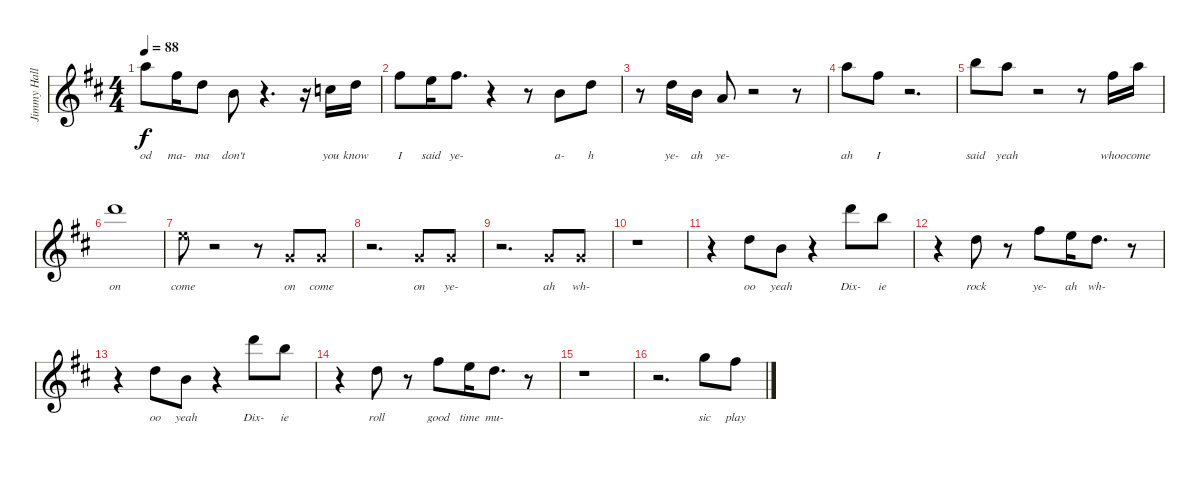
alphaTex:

\track ("Jimmy Hall Vocals" "Jimmy Hall") {instrument contrabass}
\staff {score}
\tuning (E4 B3 G3 D3 A2 E2) {hide}
\ts (4 4)
\tempo 88
\clef g2
\ks d
10.2.8{lyrics (0 "od") lyrics (1 "") lyrics (2 "") lyrics (3 "") lyrics (4 "") dy f} 7.2.16{lyrics (0 "ma-") lyrics (1 "") lyrics (2 "") lyrics (3 "") lyrics (4 "")} 7.3.8{lyrics (0 "ma") lyrics (1 "") lyrics (2 "") lyrics (3 "") lyrics (4 "")} 9.4.8{lyrics (0 "don't") lyrics (1 "") lyrics (2 "") lyrics (3 "") lyrics (4 "")} r.4{d} r.16 5.3.16{lyrics (0 "you") lyrics (1 "") lyrics (2 "") lyrics (3 "") lyrics (4 "")} 7.3.16{lyrics (0 "know") lyrics (1 "") lyrics (2 "") lyrics (3 "") lyrics (4 "")} |
7.2.8{lyrics (0 "I") lyrics (1 "") lyrics (2 "") lyrics (3 "") lyrics (4 "")} 9.3.16{lyrics (0 "said") lyrics (1 "") lyrics (2 "") lyrics (3 "") lyrics (4 "")} 7.2.8{d lyrics (0 "ye-") lyrics (1 "") lyrics (2 "") lyrics (3 "") lyrics (4 "")} r.4 r.8 9.4.8{lyrics (0 "a-") lyrics (1 "") lyrics (2 "") lyrics (3 "") lyrics (4 "")} 7.3.8{lyrics (0 "h") lyrics (1 "") lyrics (2 "") lyrics (3 "") lyrics (4 "")} |
r.8 7.3.16{lyrics (0 "ye-") lyrics (1 "") lyrics (2 "") lyrics (3 "") lyrics (4 "")} 9.4.16{lyrics (0 "ah") lyrics (1 "") lyrics (2 "") lyrics (3 "") lyrics (4 "")} 7.4.8{lyrics (0 "ye-") lyrics (1 "") lyrics (2 "") lyrics (3 "") lyrics (4 "")} r.2 r.8 |
10.2.8{lyrics (0 "ah") lyrics (1 "") lyrics (2 "") lyrics (3 "") lyrics (4 "")} 11.3.8{lyrics (0 "I") lyrics (1 "") lyrics (2 "") lyrics (3 "") lyrics (4 "")} r.2{d} |
12.2.8{lyrics (0 "said") lyrics (1 "") lyrics (2 "") lyrics (3 "") lyrics (4 "")} 10.2.8{lyrics (0 "yeah") lyrics (1 "") lyrics (2 "") lyrics (3 "") lyrics (4 "")} r.2 r.8 11.3.16{lyrics (0 "whoo") lyrics (1 "") lyrics (2 "") lyrics (3 "") lyrics (4 "")} 10.2.16{lyrics (0 "come") lyrics (1 "") lyrics (2 "") lyrics (3 "") lyrics (4 "")} |
10.1.1{lyrics (0 "on") lyrics (1 "") lyrics (2 "") lyrics (3 "") lyrics (4 "")} |
0.1{x}.8{lyrics (0 "come") lyrics (1 "") lyrics (2 "") lyrics (3 "") lyrics (4 "")} r.2 r.8 0.3{x}.8{lyrics (0 "on") lyrics (1 "") lyrics (2 "") lyrics (3 "") lyrics (4 "")} 0.3{x}.8{lyrics (0 "come") lyrics (1 "") lyrics (2 "") lyrics (3 "") lyrics (4 "")} |
r.2{d} 0.3{x}.8{lyrics (0 "on") lyrics (1 "") lyrics (2 "") lyrics (3 "") lyrics (4 "")} 0.3{x}.8{lyrics (0 "ye-") lyrics (1 "") lyrics (2 "") lyrics (3 "") lyrics (4 "")} |
r.2{d} 0.3{x}.8{lyrics (0 "ah") lyrics (1 "") lyrics (2 "") lyrics (3 "") lyrics (4 "")} 0.3{x}.8{lyrics (0 "wh-") lyrics (1 "") lyrics (2 "") lyrics (3 "") lyrics (4 "")} |
r.1 |
r.4 7.3.8{lyrics (0 "oo") lyrics (1 "") lyrics (2 "") lyrics (3 "") lyrics (4 "")} 9.4.8{lyrics (0 "yeah") lyrics (1 "") lyrics (2 "") lyrics (3 "") lyrics (4 "")} r.4 10.1.8{lyrics (0 "Dix-") lyrics (1 "") lyrics (2 "") lyrics (3 "") lyrics (4 "")} 7.1.8{lyrics (0 "ie") lyrics (1 "") lyrics (2 "") lyrics (3 "") lyrics (4 "")} |
r.4 7.3.8{lyrics (0 "rock") lyrics (1 "") lyrics (2 "") lyrics (3 "") lyrics (4 "")} r.8 7.2.8{lyrics (0 "ye-") lyrics (1 "") lyrics (2 "") lyrics (3 "") lyrics (4 "")} 9.3.16{lyrics (0 "ah") lyrics (1 "") lyrics (2 "") lyrics (3 "") lyrics (4 "")} 7.3.8{d lyrics (0 "wh-") lyrics (1 "") lyrics (2 "") lyrics (3 "") lyrics (4 "")} r.8 |
r.4 7.3.8{lyrics (0 "oo") lyrics (1 "") lyrics (2 "") lyrics (3 "") lyrics (4 "")} 9.4.8{lyrics (0 "yeah") lyrics (1 "") lyrics (2 "") lyrics (3 "") lyrics (4 "")} r.4 10.1.8{lyrics (0 "Dix-") lyrics (1 "") lyrics (2 "") lyrics (3 "") lyrics (4 "")} 7.1.8{lyrics (0 "ie") lyrics (1 "") lyrics (2 "") lyrics (3 "") lyrics (4 "")} |
r.4 7.3.8{lyrics (0 "roll") lyrics (1 "") lyrics (2 "") lyrics (3 "") lyrics (4 "")} r.8 7.2.8{lyrics (0 "good") lyrics (1 "") lyrics (2 "") lyrics (3 "") lyrics (4 "")} 9.3.16{lyrics (0 "time") lyrics (1 "") lyrics (2 "") lyrics (3 "") lyrics (4 "")} 7.3.8{d lyrics (0 "mu-") lyrics (1 "") lyrics (2 "") lyrics (3 "") lyrics (4 "")} r.8 |
r.1 |
r.2{d} 8.2.8{lyrics (0 "sic") lyrics (1 "") lyrics (2 "") lyrics (3 "") lyrics (4 "")} 7.2.8{lyrics (0 "play") lyrics (1 "") lyrics (2 "") lyrics (3 "") lyrics (4 "")}
